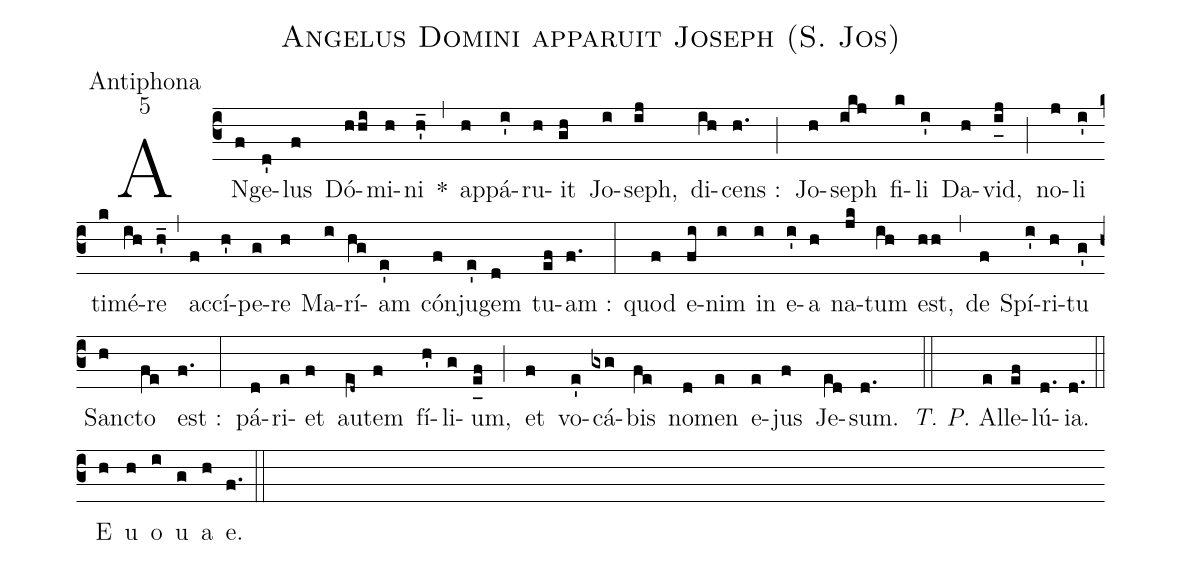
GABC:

name:Angelus Domini apparuit Joseph (S. Jos);
office-part:Antiphona;
mode:5;
%%
(c3) AN(f)ge(d')lus(f) Dó(hhi)mi(h)ni(h'_) *(,) ap(h)pá(i')ru(h)it(gh) Jo(i)seph,(ij) di(ih)cens :(h.) (;) Jo(h)seph(ikj) fi(k)li(i') Da(h)vid,(i_[uh:l]j) (;) no(j)li(i') ti(k)mé(ih)re(h'_) (,) ac(f)cí(h')pe(g)re(h) Ma(i)rí(hg)am(e') cón(f)ju(e')gem(d) tu(ef)am :(f.) (:) quod(f) e(fi)nim(i) in(i) e(i')a(h) na(jk)tum(ih) est,(hh) (,) de(f) Spí(i')ri(h)tu(g') San(h)cto(fe) est :(f.) (:) pá(d)ri(e)et(f) au(e[ll:1]d~)tem(f) fí(h')li(g)um,(e_[uh:l]f) (;) et(f) vo(e')cá(gxg)bis(fe) no(d)men(e) e(e)jus(f) Je(e[ll:1]d)sum.(d.) (::) <i>T. P.</i> Al(e)le(ef)lú(d.){ia}.(d.) (::) <eu>E(h) u(h) o(i) u(g) a(h) e.</eu>(f.) (::)
